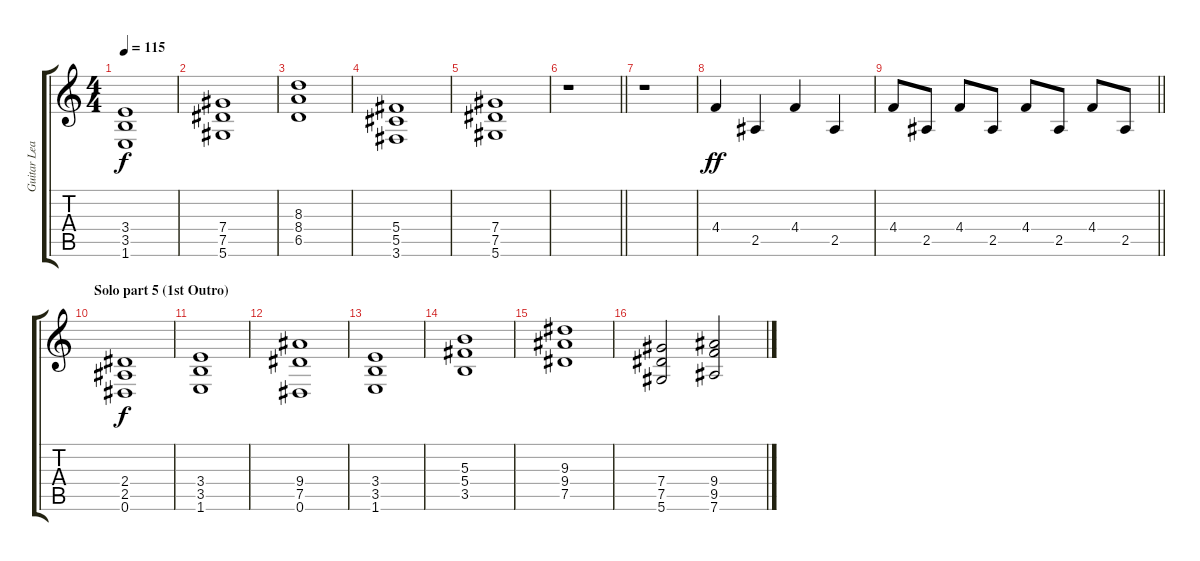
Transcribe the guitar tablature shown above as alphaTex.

\track ("Guitar Lead 1" "Guitar Lea") {instrument distortionguitar}
\staff {score tabs}
\tuning (Eb4 Bb3 Gb3 Db3 Ab2 Eb2) {hide}
\ts (4 4)
\tempo 115
\clef g2
\ks c
(3.4 3.5 1.6).1{dy f} |
(7.4 7.5 5.6).1 |
(8.3 8.4 6.5).1 |
(5.4 5.5 3.6).1 |
(7.4 7.5 5.6).1 |
\barLineRight lightlight
r.1 |
r.1 |
4.4.4{dy ff} 2.5.4 4.4.4 2.5.4 |
\barLineRight lightlight
4.4.8 2.5.8 4.4.8 2.5.8 4.4.8 2.5.8 4.4.8 2.5.8 |
\section ("" "Solo part 5 (1st Outro)")
(2.4 2.5 0.6).1{dy f volume 12} |
(3.4 3.5 1.6).1 |
(9.4 7.5 0.6).1 |
(3.4 3.5 1.6).1 |
(5.3 5.4 3.5).1 |
(9.3 9.4 7.5).1 |
(7.4 7.5 5.6).2 (9.4 9.5 7.6).2
